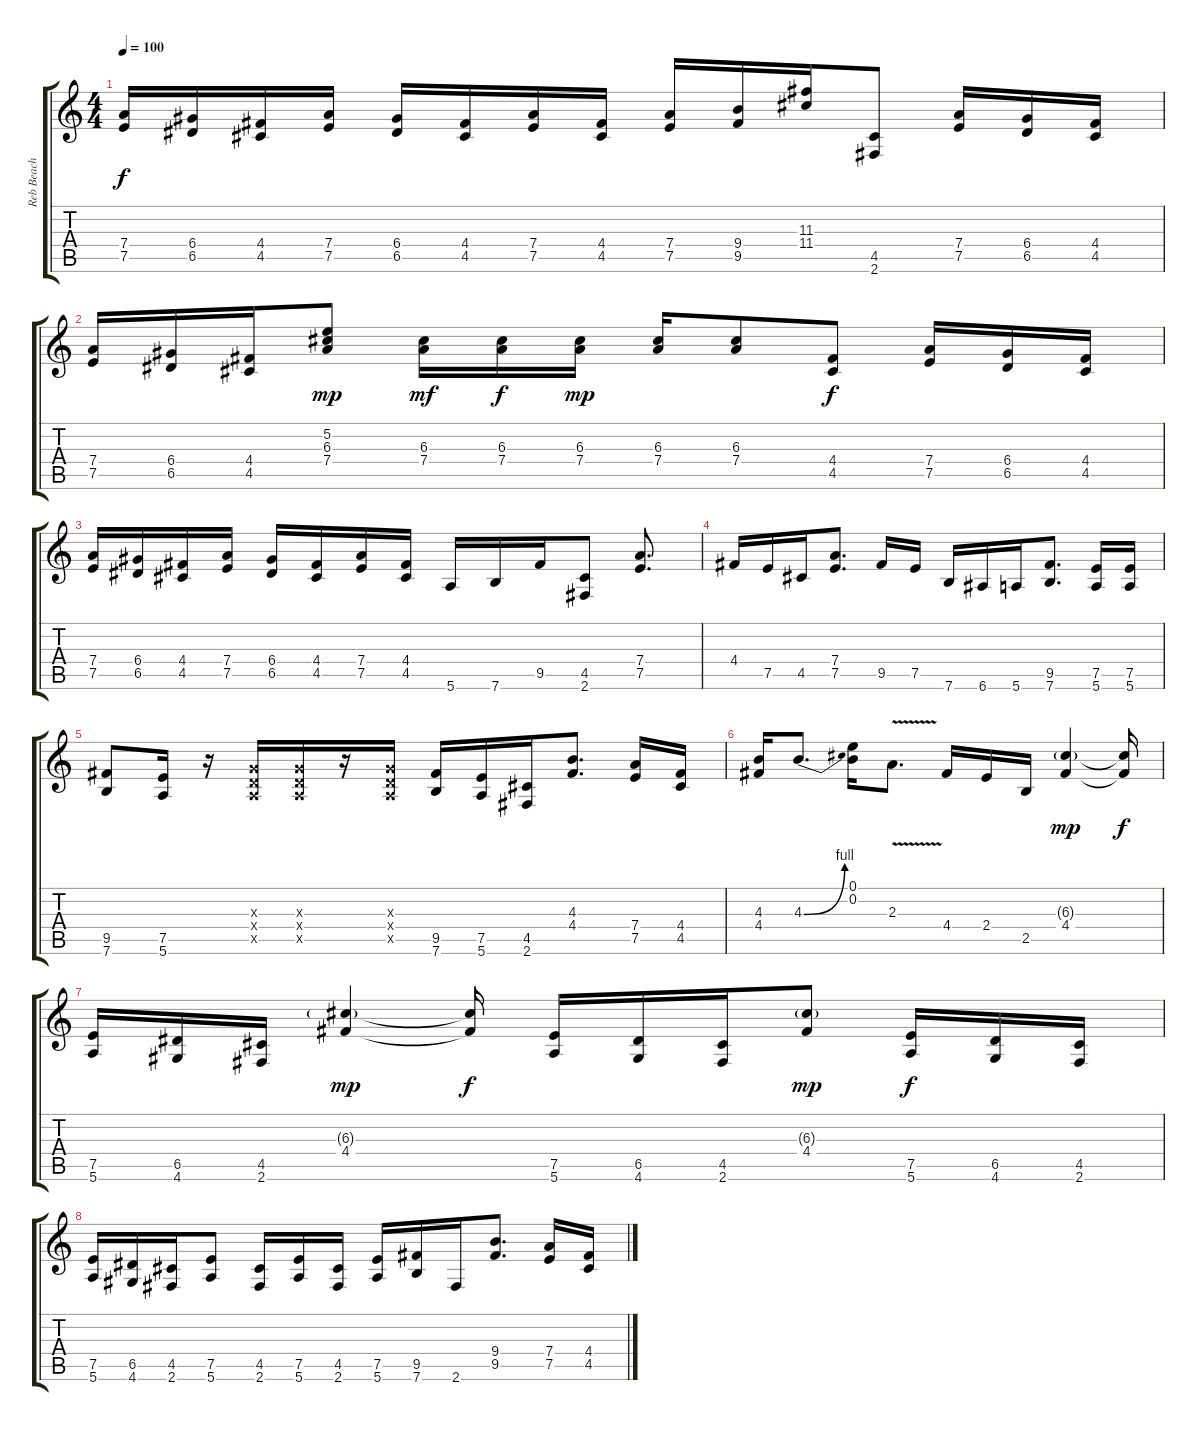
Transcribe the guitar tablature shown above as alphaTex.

\track ("Reb Beach" "Reb Beach") {instrument distortionguitar}
\staff {score tabs}
\tuning (E4 B3 G3 D3 A2 E2) {hide}
\ts (4 4)
\tempo 100
\clef g2
\ks c
(7.4 7.5).16{dy f} (6.4 6.5).16 (4.4 4.5).16 (7.4 7.5).16 (6.4 6.5).16 (4.4 4.5).16 (7.4 7.5).16 (4.4 4.5).16 (7.4 7.5).16 (9.4 9.5).16 (11.3 11.4).16 (4.5 2.6).8 (7.4 7.5).16 (6.4 6.5).16 (4.4 4.5).16 |
(7.4 7.5).16 (6.4 6.5).16 (4.4 4.5).16 (5.2 6.3 7.4).8{dy mp} (6.3 7.4).16{dy mf} (6.3 7.4).16{dy f} (6.3 7.4).16{dy mp} (6.3 7.4).16 (6.3 7.4).8 (4.4 4.5).8{dy f} (7.4 7.5).16 (6.4 6.5).16 (4.4 4.5).16 |
(7.4 7.5).16 (6.4 6.5).16 (4.4 4.5).16 (7.4 7.5).16 (6.4 6.5).16 (4.4 4.5).16 (7.4 7.5).16 (4.4 4.5).16 5.6.16 7.6.16 9.5.16 (4.5 2.6).8 (7.4 7.5).8{d} |
4.4.16 7.5.16 4.5.16 (7.4 7.5).8{d} 9.5.16 7.5.16 7.6.16 6.6.16 5.6.16 (9.5 7.6).8{d} (7.5 5.6).16 (7.5 5.6).16 |
(9.5 7.6).8 (7.5 5.6).16 r.16 (0.3{x} 0.4{x} 0.5{x}).16 (0.3{x} 0.4{x} 0.5{x}).16 r.16 (0.3{x} 0.4{x} 0.5{x}).16 (9.5 7.6).16 (7.5 5.6).16 (4.5 2.6).16 (4.3 4.4).8{d} (7.4 7.5).16 (4.4 4.5).16 |
(4.3 4.4).16 4.3{be (bend 0 0 60 4)}.8{d} (0.1 0.2).16 2.3{v}.8{d} 4.4.16 2.4.16 2.5.16 (6.3{g} 4.4).4{dy mp} (6.3{t} 4.4{t}).16{dy f} |
(7.5 5.6).16 (6.5 4.6).16 (4.5 2.6).16 (6.3{g} 4.4).4{dy mp} (6.3{t} 4.4{t}).16{dy f} (7.5 5.6).16 (6.5 4.6).16 (4.5 2.6).16 (6.3{g} 4.4).8{dy mp} (7.5 5.6).16{dy f} (6.5 4.6).16 (4.5 2.6).16 |
(7.5 5.6).16 (6.5 4.6).16 (4.5 2.6).16 (7.5 5.6).8 (4.5 2.6).16 (7.5 5.6).16 (4.5 2.6).16 (7.5 5.6).16 (9.5 7.6).16 2.6.16 (9.4 9.5).8{d} (7.4 7.5).16 (4.4 4.5).16
